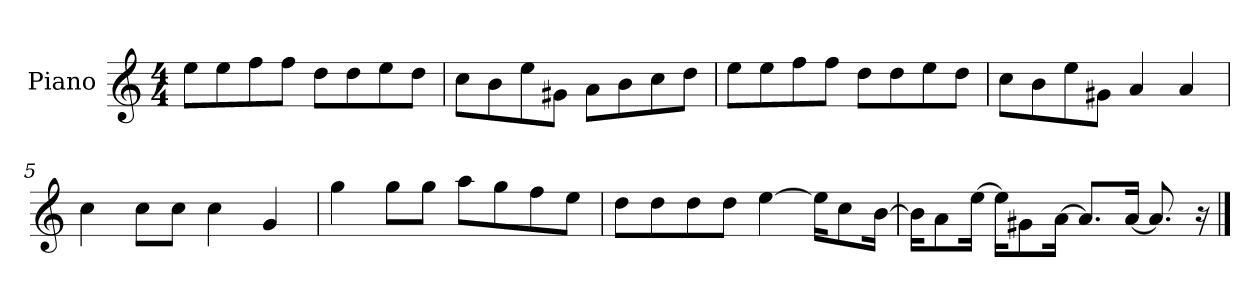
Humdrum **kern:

**kern
*part1
*staff1
*I"Piano
*I'P-no
*clefG2
*k[]
*M4/4
*MM90
=1
8ee\L
8ee\
8ff\
8ff\J
8dd\L
8dd\
8ee\
8dd\J
=2
8cc\L
8b\
8ee\
8g#X\J
8a\L
8b\
8cc\
8dd\J
=3
8ee\L
8ee\
8ff\
8ff\J
8dd\L
8dd\
8ee\
8dd\J
=4
8cc\L
8b\
8ee\
8g#X\J
4a/
4a/
=5
4cc\
8cc\L
8cc\J
4cc\
4g/
!!LO:LB:g=z
=6
4gg\
8gg\L
8gg\J
8aa\L
8gg\
8ff\
8ee\J
=7
8dd\L
8dd\
8dd\
8dd\J
[4ee\
16ee\KL]
8cc\
[16b\Jk
=8
16b\KL]
8a\
[16ee\Jk
16ee\KL]
8g#X\
[16a\Jk
8.a/L]
[16a/Jk
8.a/]
16r
==
*-
